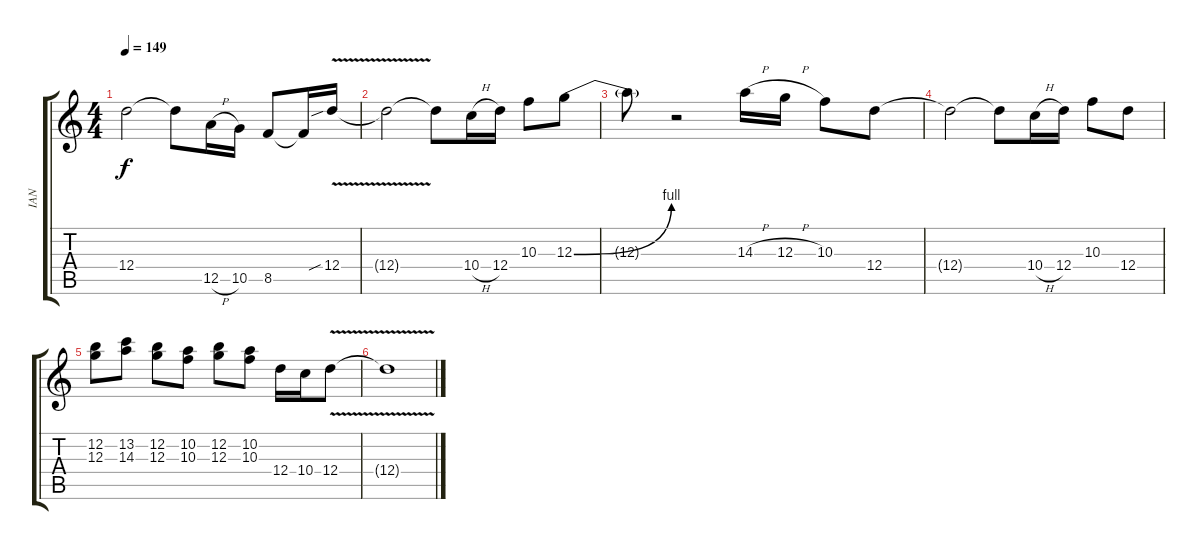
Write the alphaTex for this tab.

\track ("IAN" "IAN") {instrument distortionguitar}
\staff {score tabs}
\tuning (E4 B3 G3 D3 A2 D2) {hide}
\ts (4 4)
\tempo 149
\clef g2
\ks c
12.4{t}.2{dy f} 12.4{t}.8 12.5{h}.16 10.5.16 8.5.8 8.5{t}.16 12.4{v sib}.16 |
12.4{t}.2 12.4{t}.8 10.4{h}.16 12.4.16 10.3.8 12.3{be (bend 0 0 60 4)}.8 |
12.3{t}.8 r.2 14.3{h}.16 12.3{h}.16 10.3.8 12.4.8 |
12.4{t}.2 12.4{t}.8 10.4{h}.16 12.4.16 10.3.8 12.4.8 |
(12.2 12.3).8 (13.2 14.3).8 (12.2 12.3).8 (10.2 10.3).8 (12.2 12.3).8 (10.2 10.3).8 12.4.16 10.4.16 12.4{v}.8 |
12.4{t}.1
